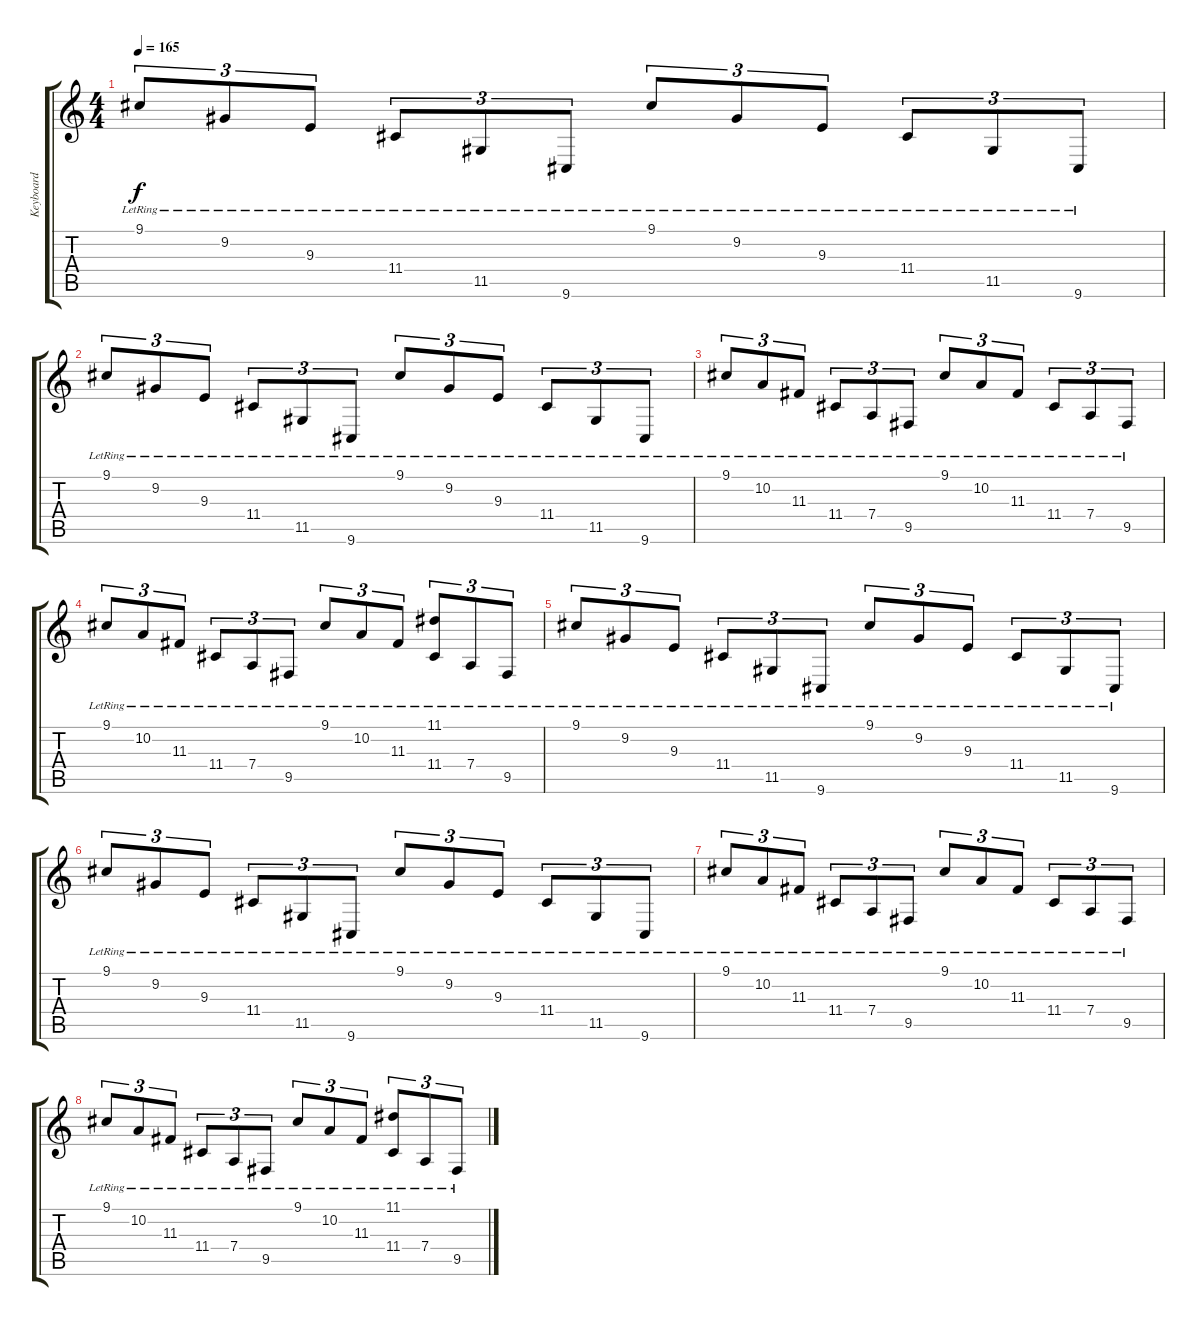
\track ("Keyboard" "Keyboard") {instrument acousticgrandpiano}
\staff {score tabs}
\tuning (E4 B3 G3 D3 A2 E2) {hide}
\ts (4 4)
\tempo 165
\clef g2
\ks c
9.1{lr}.8{tu (3 2) dy f} 9.2{lr}.8{tu (3 2)} 9.3{lr}.8{tu (3 2)} 11.4{lr}.8{tu (3 2)} 11.5{lr}.8{tu (3 2)} 9.6{lr}.8{tu (3 2)} 9.1{lr}.8{tu (3 2)} 9.2{lr}.8{tu (3 2)} 9.3{lr}.8{tu (3 2)} 11.4{lr}.8{tu (3 2)} 11.5{lr}.8{tu (3 2)} 9.6{lr}.8{tu (3 2)} |
9.1{lr}.8{tu (3 2) volume 11} 9.2{lr}.8{tu (3 2)} 9.3{lr}.8{tu (3 2)} 11.4{lr}.8{tu (3 2)} 11.5{lr}.8{tu (3 2)} 9.6{lr}.8{tu (3 2)} 9.1{lr}.8{tu (3 2)} 9.2{lr}.8{tu (3 2)} 9.3{lr}.8{tu (3 2)} 11.4{lr}.8{tu (3 2)} 11.5{lr}.8{tu (3 2)} 9.6{lr}.8{tu (3 2)} |
9.1{lr}.8{tu (3 2)} 10.2{lr}.8{tu (3 2)} 11.3{lr}.8{tu (3 2)} 11.4{lr}.8{tu (3 2)} 7.4{lr}.8{tu (3 2)} 9.5{lr}.8{tu (3 2)} 9.1{lr}.8{tu (3 2)} 10.2{lr}.8{tu (3 2)} 11.3{lr}.8{tu (3 2)} 11.4{lr}.8{tu (3 2)} 7.4{lr}.8{tu (3 2)} 9.5{lr}.8{tu (3 2)} |
9.1{lr}.8{tu (3 2)} 10.2{lr}.8{tu (3 2)} 11.3{lr}.8{tu (3 2)} 11.4{lr}.8{tu (3 2)} 7.4{lr}.8{tu (3 2)} 9.5{lr}.8{tu (3 2)} 9.1{lr}.8{tu (3 2)} 10.2{lr}.8{tu (3 2)} 11.3{lr}.8{tu (3 2)} (11.1{lr} 11.4{lr}).8{tu (3 2)} 7.4{lr}.8{tu (3 2)} 9.5{lr}.8{tu (3 2)} |
9.1{lr}.8{tu (3 2) volume 8} 9.2{lr}.8{tu (3 2)} 9.3{lr}.8{tu (3 2)} 11.4{lr}.8{tu (3 2)} 11.5{lr}.8{tu (3 2)} 9.6{lr}.8{tu (3 2)} 9.1{lr}.8{tu (3 2)} 9.2{lr}.8{tu (3 2)} 9.3{lr}.8{tu (3 2)} 11.4{lr}.8{tu (3 2)} 11.5{lr}.8{tu (3 2)} 9.6{lr}.8{tu (3 2)} |
9.1{lr}.8{tu (3 2)} 9.2{lr}.8{tu (3 2)} 9.3{lr}.8{tu (3 2)} 11.4{lr}.8{tu (3 2)} 11.5{lr}.8{tu (3 2)} 9.6{lr}.8{tu (3 2)} 9.1{lr}.8{tu (3 2)} 9.2{lr}.8{tu (3 2)} 9.3{lr}.8{tu (3 2)} 11.4{lr}.8{tu (3 2)} 11.5{lr}.8{tu (3 2)} 9.6{lr}.8{tu (3 2)} |
9.1{lr}.8{tu (3 2) volume 5} 10.2{lr}.8{tu (3 2)} 11.3{lr}.8{tu (3 2)} 11.4{lr}.8{tu (3 2)} 7.4{lr}.8{tu (3 2)} 9.5{lr}.8{tu (3 2)} 9.1{lr}.8{tu (3 2)} 10.2{lr}.8{tu (3 2)} 11.3{lr}.8{tu (3 2)} 11.4{lr}.8{tu (3 2)} 7.4{lr}.8{tu (3 2)} 9.5{lr}.8{tu (3 2)} |
9.1{lr}.8{tu (3 2)} 10.2{lr}.8{tu (3 2)} 11.3{lr}.8{tu (3 2)} 11.4{lr}.8{tu (3 2)} 7.4{lr}.8{tu (3 2)} 9.5{lr}.8{tu (3 2)} 9.1{lr}.8{tu (3 2)} 10.2{lr}.8{tu (3 2)} 11.3{lr}.8{tu (3 2)} (11.1{lr} 11.4{lr}).8{tu (3 2)} 7.4{lr}.8{tu (3 2)} 9.5{lr}.8{tu (3 2)}
